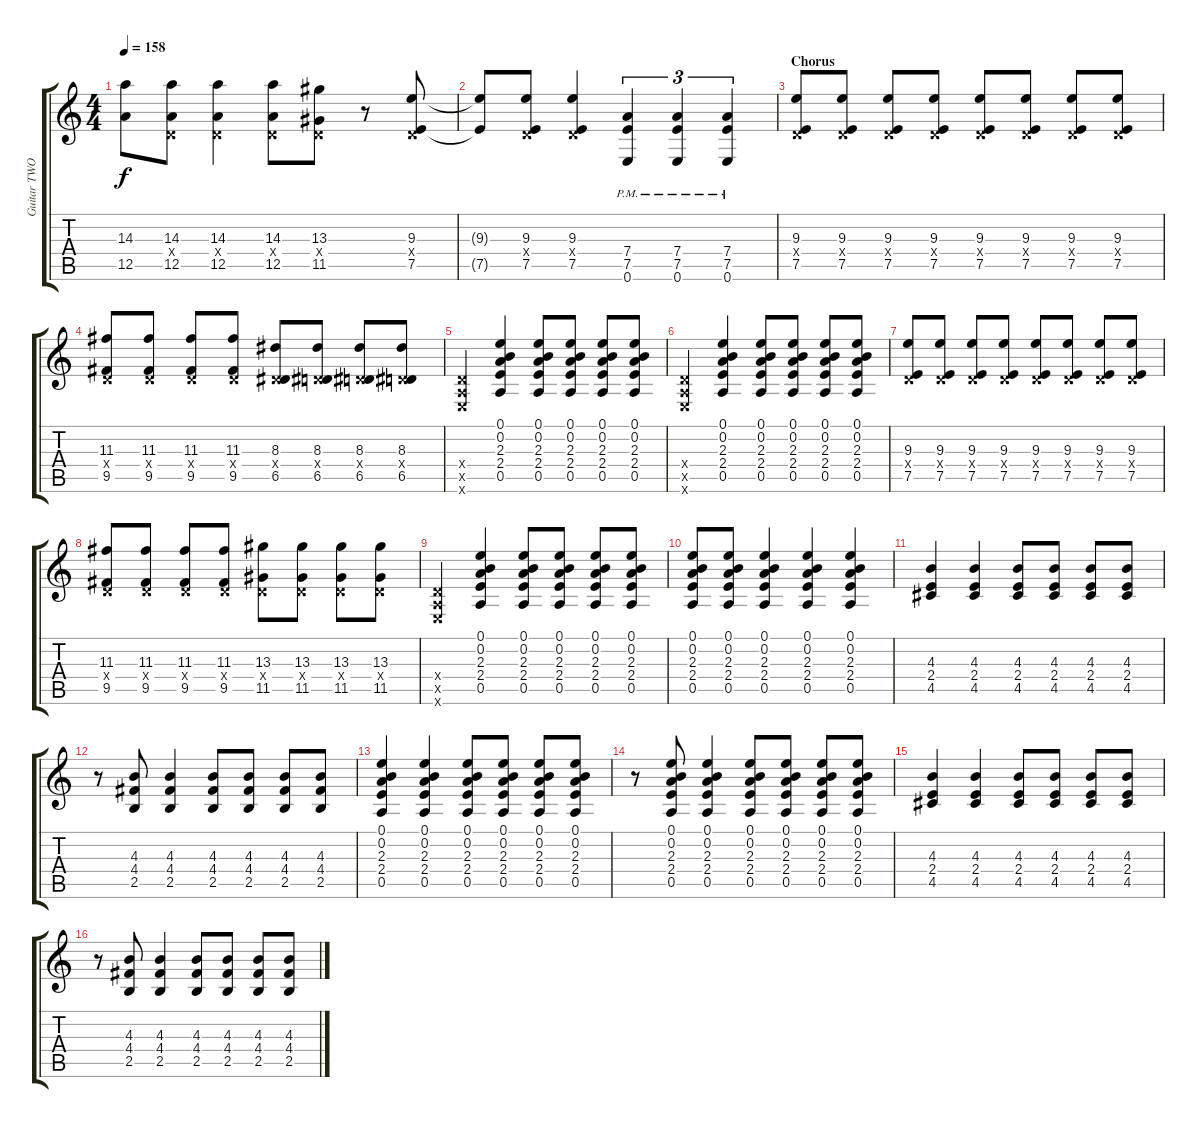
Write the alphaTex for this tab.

\track ("Guitar TWO" "Guitar TWO") {instrument distortionguitar}
\staff {score tabs}
\tuning (E4 B3 G3 D3 A2 E2) {hide}
\ts (4 4)
\tempo 158
\clef g2
\ks c
(14.3{t} 12.5{t}).8{dy f} (14.3 0.4{x} 12.5).8 (14.3 0.4{x} 12.5).4 (14.3 0.4{x} 12.5).8 (13.3 0.4{x} 11.5).8 r.8 (9.3 0.4{x} 7.5).8 |
(9.3{t} 7.5{t}).8 (9.3 0.4{x} 7.5).8 (9.3 0.4{x} 7.5).4 (7.4{pm} 7.5{pm} 0.6{pm}).4{tu (3 2)} (7.4{pm} 7.5{pm} 0.6{pm}).4{tu (3 2)} (7.4{pm} 7.5{pm} 0.6{pm}).4{tu (3 2)} |
\section ("" "Chorus")
(9.3 0.4{x} 7.5).8 (9.3 0.4{x} 7.5).8 (9.3 0.4{x} 7.5).8 (9.3 0.4{x} 7.5).8 (9.3 0.4{x} 7.5).8 (9.3 0.4{x} 7.5).8 (9.3 0.4{x} 7.5).8 (9.3 0.4{x} 7.5).8 |
(11.3 0.4{x} 9.5).8 (11.3 0.4{x} 9.5).8 (11.3 0.4{x} 9.5).8 (11.3 0.4{x} 9.5).8 (8.3 0.4{x} 6.5).8 (8.3 0.4{x} 6.5).8 (8.3 0.4{x} 6.5).8 (8.3 0.4{x} 6.5).8 |
(0.4{x} 0.5{x} 0.6{x}).4 (0.1 0.2 2.3 2.4 0.5).4 (0.1 0.2 2.3 2.4 0.5).8 (0.1 0.2 2.3 2.4 0.5).8 (0.1 0.2 2.3 2.4 0.5).8 (0.1 0.2 2.3 2.4 0.5).8 |
(0.4{x} 0.5{x} 0.6{x}).4 (0.1 0.2 2.3 2.4 0.5).4 (0.1 0.2 2.3 2.4 0.5).8 (0.1 0.2 2.3 2.4 0.5).8 (0.1 0.2 2.3 2.4 0.5).8 (0.1 0.2 2.3 2.4 0.5).8 |
(9.3 0.4{x} 7.5).8 (9.3 0.4{x} 7.5).8 (9.3 0.4{x} 7.5).8 (9.3 0.4{x} 7.5).8 (9.3 0.4{x} 7.5).8 (9.3 0.4{x} 7.5).8 (9.3 0.4{x} 7.5).8 (9.3 0.4{x} 7.5).8 |
(11.3 0.4{x} 9.5).8 (11.3 0.4{x} 9.5).8 (11.3 0.4{x} 9.5).8 (11.3 0.4{x} 9.5).8 (13.3 0.4{x} 11.5).8 (13.3 0.4{x} 11.5).8 (13.3 0.4{x} 11.5).8 (13.3 0.4{x} 11.5).8 |
(0.4{x} 0.5{x} 0.6{x}).4 (0.1 0.2 2.3 2.4 0.5).4 (0.1 0.2 2.3 2.4 0.5).8 (0.1 0.2 2.3 2.4 0.5).8 (0.1 0.2 2.3 2.4 0.5).8 (0.1 0.2 2.3 2.4 0.5).8 |
(0.1 0.2 2.3 2.4 0.5).8 (0.1 0.2 2.3 2.4 0.5).8 (0.1 0.2 2.3 2.4 0.5).4 (0.1 0.2 2.3 2.4 0.5).4 (0.1 0.2 2.3 2.4 0.5).4 |
(4.3 2.4 4.5).4{balance 0} (4.3 2.4 4.5).4 (4.3 2.4 4.5).8 (4.3 2.4 4.5).8 (4.3 2.4 4.5).8 (4.3 2.4 4.5).8 |
r.8 (4.3 4.4 2.5).8 (4.3 4.4 2.5).4 (4.3 4.4 2.5).8 (4.3 4.4 2.5).8 (4.3 4.4 2.5).8 (4.3 4.4 2.5).8 |
(0.1 0.2 2.3 2.4 0.5).4 (0.1 0.2 2.3 2.4 0.5).4 (0.1 0.2 2.3 2.4 0.5).8 (0.1 0.2 2.3 2.4 0.5).8 (0.1 0.2 2.3 2.4 0.5).8 (0.1 0.2 2.3 2.4 0.5).8 |
r.8 (0.1 0.2 2.3 2.4 0.5).8 (0.1 0.2 2.3 2.4 0.5).4 (0.1 0.2 2.3 2.4 0.5).8 (0.1 0.2 2.3 2.4 0.5).8 (0.1 0.2 2.3 2.4 0.5).8 (0.1 0.2 2.3 2.4 0.5).8 |
(4.3 2.4 4.5).4{balance 0} (4.3 2.4 4.5).4 (4.3 2.4 4.5).8 (4.3 2.4 4.5).8 (4.3 2.4 4.5).8 (4.3 2.4 4.5).8 |
r.8 (4.3 4.4 2.5).8 (4.3 4.4 2.5).4 (4.3 4.4 2.5).8 (4.3 4.4 2.5).8 (4.3 4.4 2.5).8 (4.3 4.4 2.5).8
